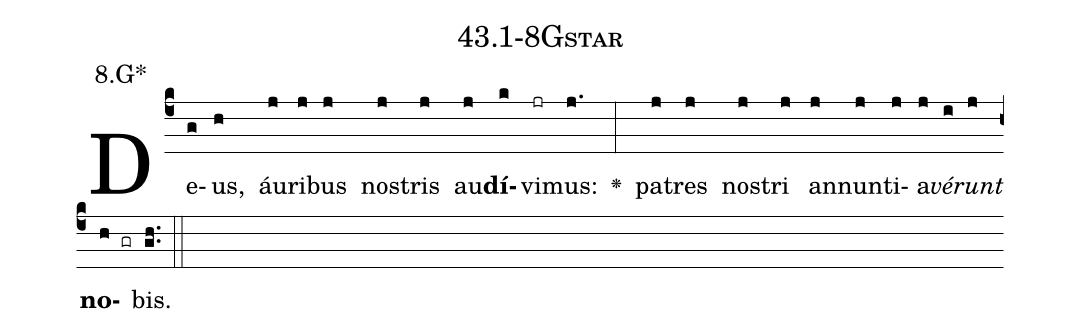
name: 43.1-8Gstar;
annotation: 8.G*;
%%
(c4)De(g)us,(h) áu(j)ri(j)bus(j) nos(j)tris(j) au(j)<b>dí</b>(k)vi(jr)mus:(j.) <v>\greheightstar</v>(:) pa(j)tres(j) nos(j)tri(j) an(j)nun(j)ti(j)a(j)<i>vé</i>(i)<i>runt</i>(j) <b>no</b>(h gr)bis.(gh..) (::)


%E(j) u(j) o(i) u(j) a(h) e.(gh..) (::)
